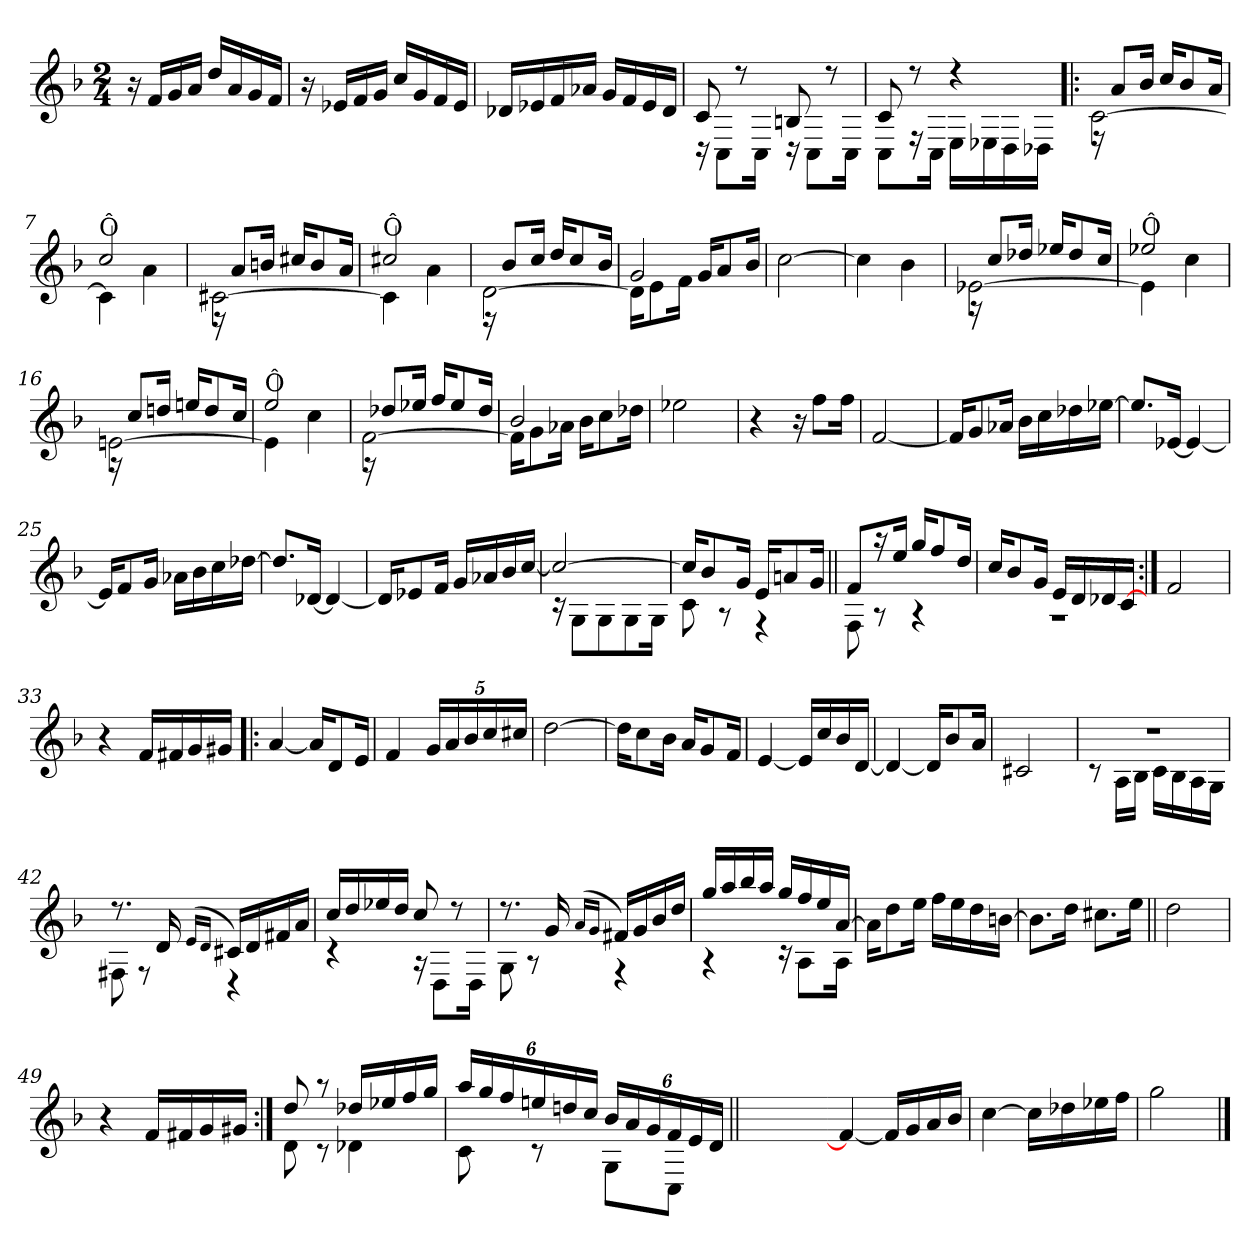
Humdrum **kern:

**kern
*part1
*staff1
*clefG2
*k[b-]
*F:
*M2/4
=1
16r
16f/LL
16g/
16a/JJ
16dd/LL
16a/
16g/
16f/JJ
=2
16r
16e-X/LL
16f/
16g/JJ
16cc/LL
16g/
16f/
16e-/JJ
=3
16d-X/LL
16e-X/
16f/
16a-X/JJ
16g/LL
16f/
16e-/
16d-/JJ
=4
*^
8c/	16rC
.	8C!\L
8r	.
.	16C!\Jk
8Bn/	16rC
.	8C!\L
8r	.
.	16C!\Jk
!!LO:LB:g=z	!!
=5	=5
8c/	8C!\L
8r	16rE
.	16C!\Jk
4r	16E!\LL
.	16E-X!\
.	16D!\
.	16D-X!\JJ
=6!|:	=6!|:
[<2c\	16r
.	8a!/L
.	16b-!/Jk
.	16cc!/KL
.	8b-!/
.	16a!/Jk
=7	=7
!LO:TX:a:t=Ô	!
4c\]	2cc!/
4a\	.
=8	=8
[<2c#X\	16r
.	8a!/L
.	16bn!/Jk
.	16cc#X!/KL
.	8b!/
.	16a!/Jk
=9	=9
!LO:TX:a:t=Ô	!
4c#\]	2cc#X!/
4a\	.
!!LO:LB:g=z	!!
=10	=10
[<2d\	16r
.	8b-!/L
.	16cc!/Jk
.	16dd!/KL
.	8cc!/
.	16b-!/Jk
=11	=11
16d\KL]	2g!/
8e\	.
16f\Jk	.
16g/KL	.
8a/	.
16b-/Jk	.
*v	*v
=12
[2cc\
=13
4cc\]
4b-\
=14
*^
[<2e-X\	16r
.	8cc!/L
.	16dd-X!/Jk
.	16ee-X!/KL
.	8dd-!/
.	16cc!/Jk
!!LO:LB:g=z	!!
=15	=15
!LO:TX:a:t=Ô	!
4e-\]	2ee-X!/
4cc\	.
=16	=16
[<2en\	16r
.	8cc!/L
.	16ddn!/Jk
.	16een!/KL
.	8dd!/
.	16cc!/Jk
=17	=17
!LO:TX:a:t=Ô	!
4e\]	2ee!/
4cc\	.
=18	=18
[<2f\	16r
.	8dd-X!/L
.	16ee-X!/Jk
.	16ff!/KL
.	8ee-!/
.	16dd-!/Jk
=19	=19
16f\KL]	2b-!/
8g\	.
16a-X\Jk	.
16b-\KL	.
8cc\	.
16dd-X\Jk	.
*v	*v
!!LO:LB:g=z
=20
2ee-X\
=21
4r
16r
8ff\L
16ff\Jk
=22
[2f/
=23
16f/KL]
8g/
16a-X/Jk
16b-\LL
16cc\
16dd-X\
[16ee-X\JJ
!!LO:LB:g=z
=24
8.ee-/L]
[16e-X/Jk
4e-/_
=25
16e-/KL]
8f/
16g/Jk
16a-X\LL
16b-\
16cc\
[16dd-X\JJ
=26
8.dd-/L]
[16d-X/Jk
4d-/_
=27
16d-/KL]
8e-X/
16f/Jk
16g/LL
16a-X/
16b-/
[16cc/JJ
!!LO:LB:g=z
=28
*^
2cc/_	16rc
.	8G!\L
.	8G!\
.	8G!\
.	16G!\Jk
=29	=29
16cc/KL]	8c!\
8b-/	.
.	8rG
16g/Jk	.
16e/KL	4rF
8an/	.
16g/Jk	.
=30||	=30||
8f/L	8F!\
16r	8rA
16ee/Jk	.
16gg/KL	4rG
8ff/	.
16dd/Jk	.
=31	=31
16cc/KL	2rB
8b-/	.
16g/Jk	.
16e/LL	.
16d/	.
16d-X/	.
[<16c/JJ	.
*v	*v
!!LO:LB:g=z
=32:|!
2f/
=33
4r
16f/LL
16f#X/
16g/
16g#X/JJ
=34!|:
[4a/
16a/KL]
8d/
16e/Jk
=35
4f/
20g/LL
20a/
20b-/
20cc/
20cc#X/JJ
=36
[2dd\
!!LO:PB:g=z
=37
16dd\KL]
8cc\
16b-\Jk
16a/KL
8g/
16f/Jk
=38
[4e/
16e/LL]
16cc/
16b-/
[16d/JJ
=39
4d/_
16d/KL]
8b-/
16a/Jk
=40
2c#X/
!!LO:LB:g=z
=41
*^
2r	8rc
.	16A!\LL
.	16B-!\JJ
.	16c!\LL
.	16B-!\
.	16A!\
.	16G!\JJ
=42	=42
8.r	8F#X!\
.	8rF
16d/	.
(<16qe/LL	.
16qd/JJ	.
16c#X/LL)	4rD
16d/	.
16f#X/	.
16a/JJ	.
=43	=43
16cc/LL	4rc
16dd/	.
16ee-X/	.
16dd/JJ	.
8cc/	16rA
.	8D!\L
8r	.
.	16D!\Jk
=44	=44
8.r	8G!\
.	8rG
16g/	.
(<16qa/LL	.
16qg/JJ	.
16f#X/LL)	4rF
16g/	.
16b-/	.
16dd/JJ	.
!!LO:LB:g=z	!!
=45	=45
16gg/LL	4rA
16aa/	.
16bb-/	.
16aa/JJ	.
16gg/LL	16rc
16ff/	8A!\L
16ee/	.
[>16a/JJ	16A!\Jk
*v	*v
=46
16a\KL]
8dd\
16ee\Jk
16ff\LL
16ee\
16dd\
[16bn\JJ
=47
8.b\L]
16dd\Jk
8.cc#X\L
16ee\Jk
=48||
2dd\
=49
4r
16f/LL
16f#X/
16g/
16g#X/JJ
!!LO:LB:g=z
=50:|!
*^
8dd/	8d!\
8raa	8rc
16dd-X/LL	4d-X!\
16ee-X/	.
16ff/	.
16gg/JJ	.
=51	=51
24aa/LL	8c!\
24gg/	.
24ff/	.
24een/	8rc
24ddn/	.
24cc/JJ	.
24b-/LL	8G!\L
24a/	.
24g/	.
24f/	8C!\J
24e/	.
24d/JJ	.
*v	*v
=51X1||
*stria0
2ryy
!!LO:LB:g=z
=52-
*stria5
4f/_
16f/LL]
16g/
16a/
16b-/JJ
=53
[4cc\
16cc\LL]
16dd-X\
16ee-X\
16ff\JJ
=54
2gg\
==
*-
